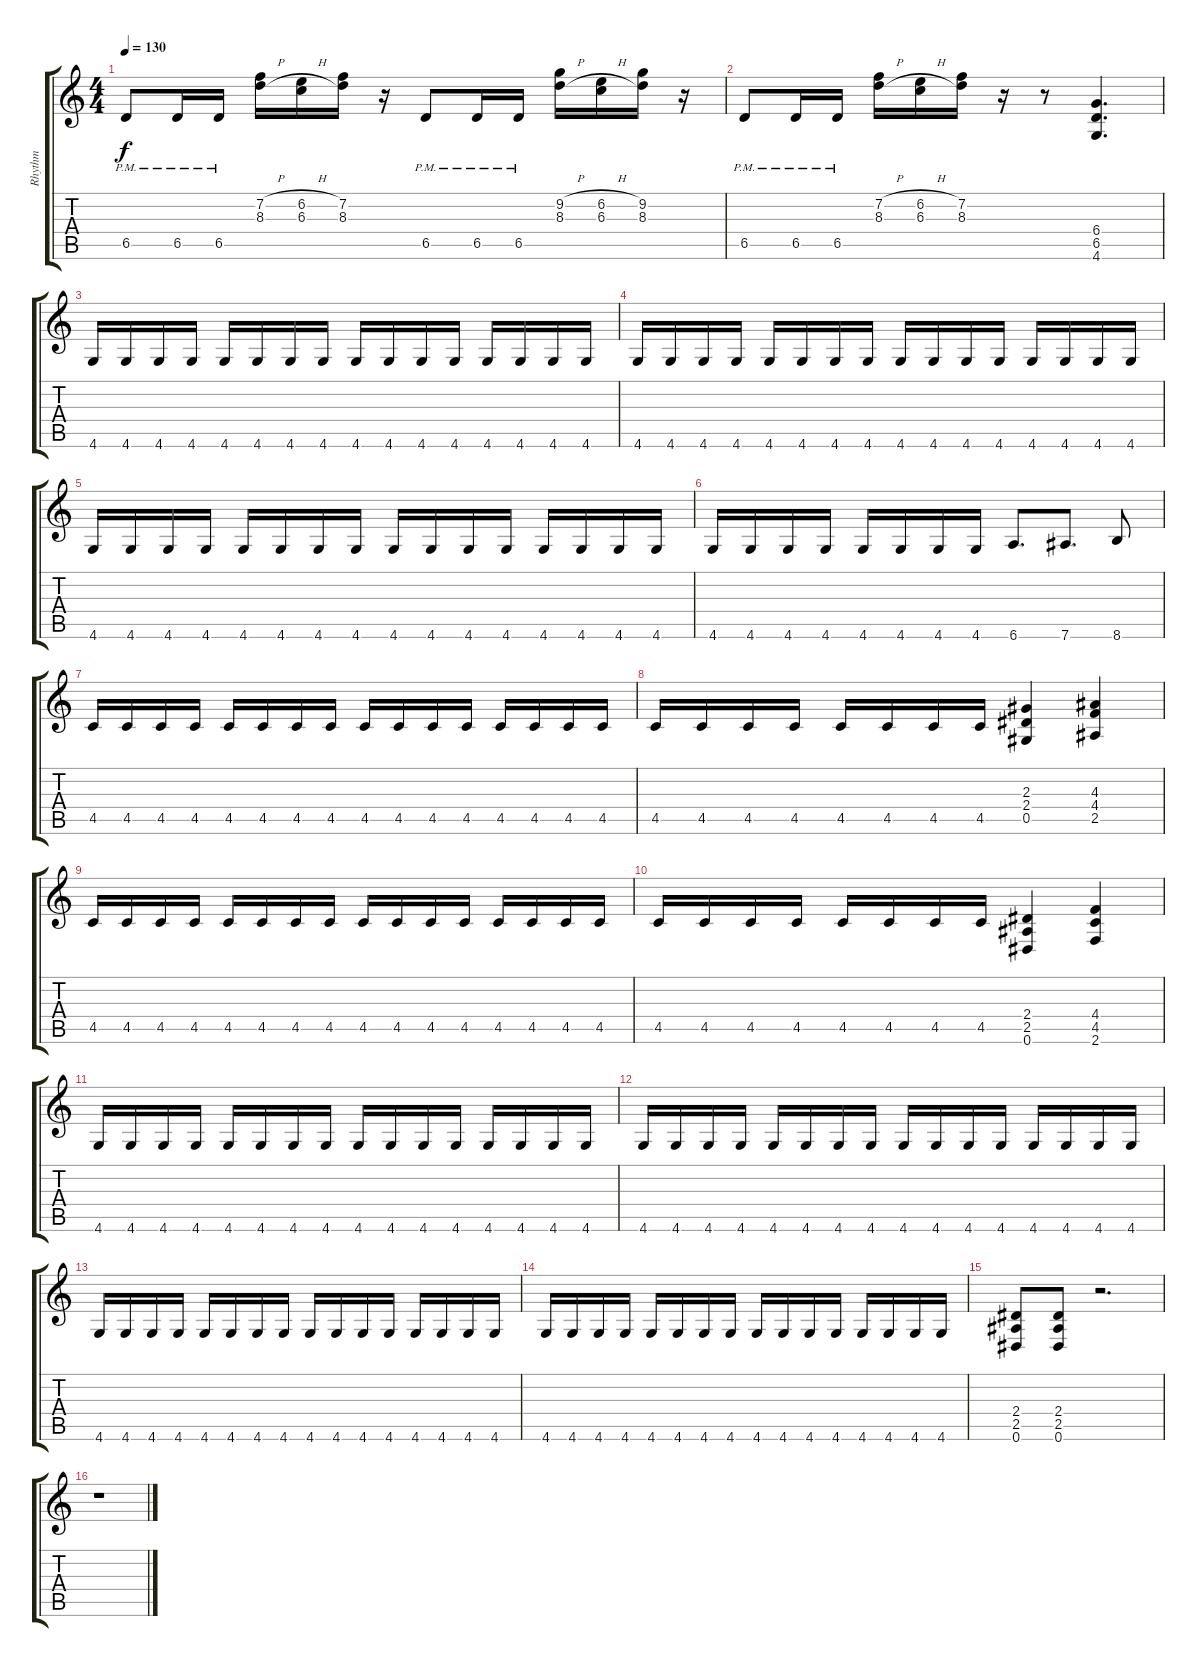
\track ("Rhythm" "Rhythm") {instrument overdrivenguitar}
\staff {score tabs}
\tuning (Eb4 Bb3 Gb3 Db3 Ab2 Eb2) {hide}
\ts (4 4)
\tempo 130
\clef g2
\ks c
6.5{pm}.8{dy f} 6.5{pm}.16 6.5{pm}.16 (7.2{h} 8.3{h}).16 (6.2{h} 6.3{h}).16 (7.2 8.3).16 r.16 6.5{pm}.8 6.5{pm}.16 6.5{pm}.16 (9.2{h} 8.3{h}).16 (6.2{h} 6.3{h}).16 (9.2 8.3).16 r.16 |
6.5{pm}.8 6.5{pm}.16 6.5{pm}.16 (7.2{h} 8.3{h}).16 (6.2{h} 6.3{h}).16 (7.2 8.3).16 r.16 r.8 (6.4 6.5 4.6).4{d} |
4.6.16{instrument distortionguitar} 4.6.16 4.6.16 4.6.16 4.6.16 4.6.16 4.6.16 4.6.16 4.6.16 4.6.16 4.6.16 4.6.16 4.6.16 4.6.16 4.6.16 4.6.16 |
4.6.16 4.6.16 4.6.16 4.6.16 4.6.16 4.6.16 4.6.16 4.6.16 4.6.16 4.6.16 4.6.16 4.6.16 4.6.16 4.6.16 4.6.16 4.6.16 |
4.6.16 4.6.16 4.6.16 4.6.16 4.6.16 4.6.16 4.6.16 4.6.16 4.6.16 4.6.16 4.6.16 4.6.16 4.6.16 4.6.16 4.6.16 4.6.16 |
4.6.16 4.6.16 4.6.16 4.6.16 4.6.16 4.6.16 4.6.16 4.6.16 6.6.8{d} 7.6.8{d} 8.6.8 |
4.5.16 4.5.16 4.5.16 4.5.16 4.5.16 4.5.16 4.5.16 4.5.16 4.5.16 4.5.16 4.5.16 4.5.16 4.5.16 4.5.16 4.5.16 4.5.16 |
4.5.16 4.5.16 4.5.16 4.5.16 4.5.16 4.5.16 4.5.16 4.5.16 (2.3 2.4 0.5).4 (4.3 4.4 2.5).4 |
4.5.16 4.5.16 4.5.16 4.5.16 4.5.16 4.5.16 4.5.16 4.5.16 4.5.16 4.5.16 4.5.16 4.5.16 4.5.16 4.5.16 4.5.16 4.5.16 |
4.5.16 4.5.16 4.5.16 4.5.16 4.5.16 4.5.16 4.5.16 4.5.16 (2.4 2.5 0.6).4 (4.4 4.5 2.6).4 |
4.6.16 4.6.16 4.6.16 4.6.16 4.6.16 4.6.16 4.6.16 4.6.16 4.6.16 4.6.16 4.6.16 4.6.16 4.6.16 4.6.16 4.6.16 4.6.16 |
4.6.16 4.6.16 4.6.16 4.6.16 4.6.16 4.6.16 4.6.16 4.6.16 4.6.16 4.6.16 4.6.16 4.6.16 4.6.16 4.6.16 4.6.16 4.6.16 |
4.6.16 4.6.16 4.6.16 4.6.16 4.6.16 4.6.16 4.6.16 4.6.16 4.6.16 4.6.16 4.6.16 4.6.16 4.6.16 4.6.16 4.6.16 4.6.16 |
4.6.16 4.6.16 4.6.16 4.6.16 4.6.16 4.6.16 4.6.16 4.6.16 4.6.16 4.6.16 4.6.16 4.6.16 4.6.16 4.6.16 4.6.16 4.6.16 |
(2.4 2.5 0.6).8 (2.4 2.5 0.6).8 r.2{d} |
r.1
